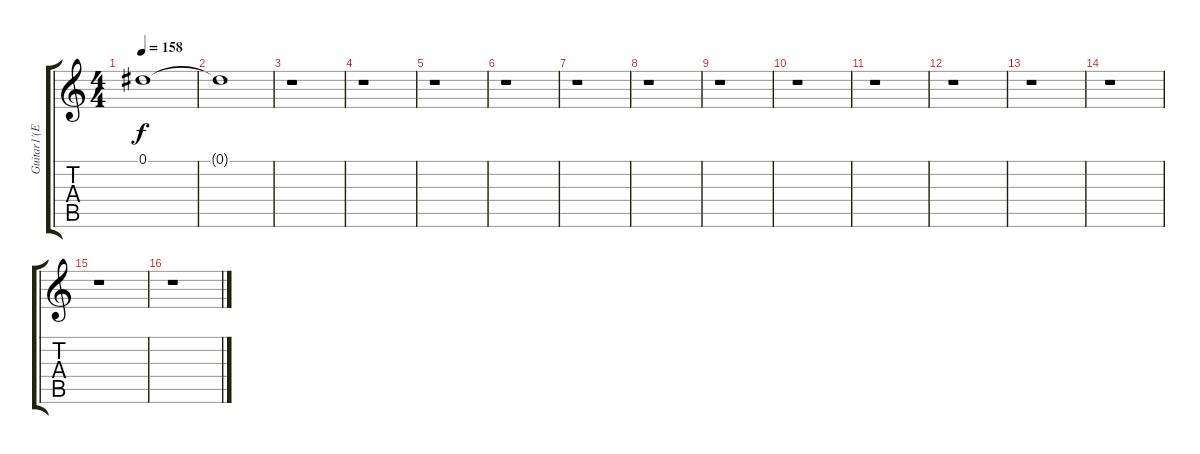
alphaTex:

\track ("Guitar1'(EFX L)" "Guitar1'(E") {instrument guitarharmonics}
\staff {score tabs}
\tuning (Eb4 Bb3 Gb3 Db3 Ab2 Eb2) {hide}
\ts (4 4)
\tempo 158
\clef g2
\ks c
0.1.1{dy f} |
0.1{t}.1 |
r.1 |
r.1 |
r.1 |
r.1 |
r.1 |
r.1 |
r.1 |
r.1 |
r.1 |
r.1 |
r.1 |
r.1 |
r.1 |
r.1
